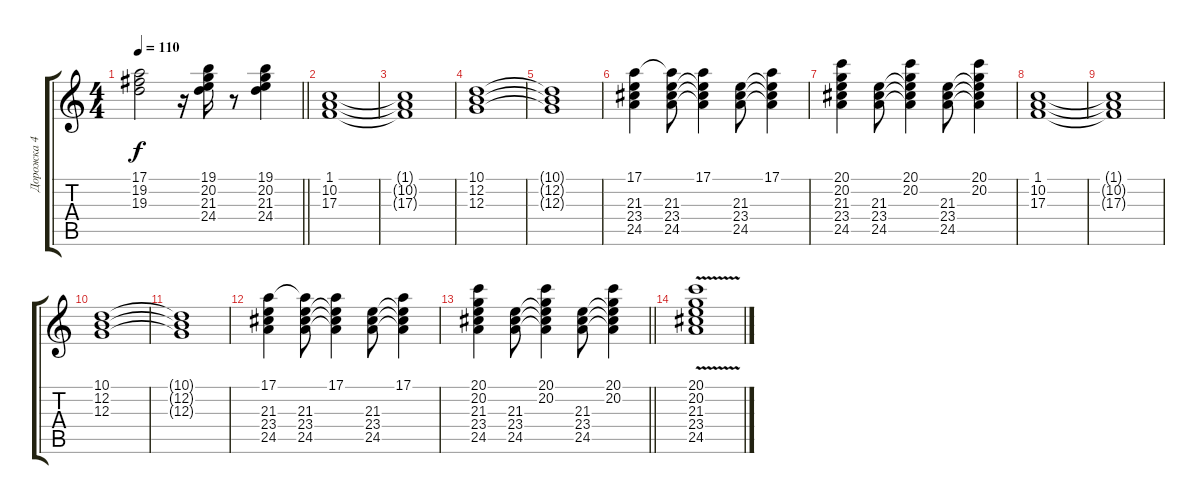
\track ("Дорожка 4" "Дорожка 4") {instrument rockorgan}
\staff {score tabs}
\tuning (E4 B3 G3 D3 A2 E2) {hide}
\ts (4 4)
\tempo 110
\clef g2
\barLineRight lightlight
\ks c
(17.1 19.2 19.3).2{dy f} r.16 (19.1 20.2 21.3 24.4).16 r.8 (19.1 20.2 21.3 24.4).4 |
(1.1 10.2 17.3).1 |
(1.1{t} 10.2{t} 17.3{t}).1 |
(10.1 12.2 12.3).1 |
(10.1{t} 12.2{t} 12.3{t}).1 |
(17.1 21.3 23.4 24.5).4 (17.1{t} 21.3 23.4 24.5).8 (17.1 21.3{t} 23.4{t} 24.5{t}).4 (21.3 23.4 24.5).8 (17.1 21.3{t} 23.4{t} 24.5{t}).4 |
(20.1 20.2 21.3 23.4 24.5).4 (21.3 23.4 24.5).8 (20.1 20.2 21.3{t} 23.4{t} 24.5{t}).4 (21.3 23.4 24.5).8 (20.1 20.2 21.3{t} 23.4{t} 24.5{t}).4 |
(1.1 10.2 17.3).1 |
(1.1{t} 10.2{t} 17.3{t}).1 |
(10.1 12.2 12.3).1 |
(10.1{t} 12.2{t} 12.3{t}).1 |
(17.1 21.3 23.4 24.5).4 (17.1{t} 21.3 23.4 24.5).8 (17.1 21.3{t} 23.4{t} 24.5{t}).4 (21.3 23.4 24.5).8 (17.1 21.3{t} 23.4{t} 24.5{t}).4 |
\barLineRight lightlight
(20.1 20.2 21.3 23.4 24.5).4 (21.3 23.4 24.5).8 (20.1 20.2 21.3{t} 23.4{t} 24.5{t}).4 (21.3 23.4 24.5).8 (20.1 20.2 21.3{t} 23.4{t} 24.5{t}).4 |
(20.1 20.2 21.3 23.4 24.5{v}).1
